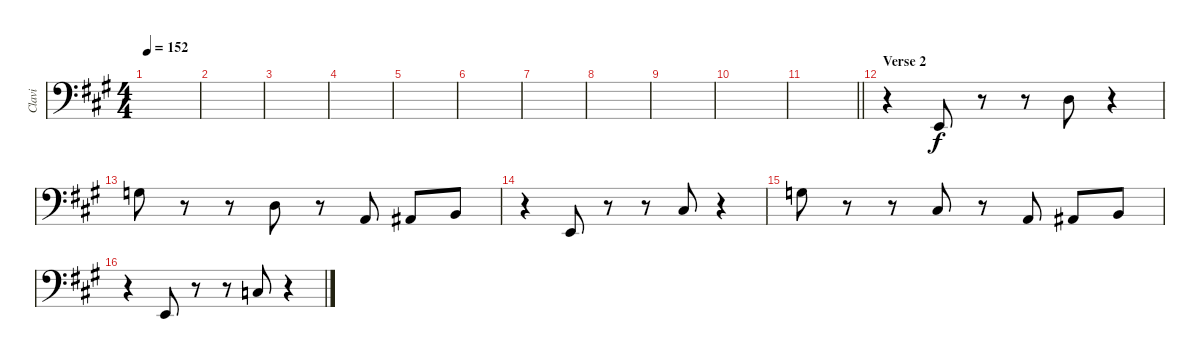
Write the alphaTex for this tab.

\track ("Clavi" "Clavi") {instrument harpsichord}
\staff {score}
\tuning (E4 B3 G3 D3 A2 E2 B1) {hide}
\ts (4 4)
\tempo 152
\clef f4
\ks a
|
|
|
|
|
|
|
|
|
|
\barLineRight lightlight
|
\section ("" "Verse 2")
r.4 0.6.8 r.8 r.8 0.4.8 r.4 |
0.3.8 r.8 r.8 0.4.8 r.8 0.5.8 1.5.8 2.5.8 |
r.4 0.6.8 r.8 r.8 4.5.8 r.4 |
0.3.8 r.8 r.8 4.5.8 r.8 0.5.8 1.5.8 2.5.8 |
r.4 0.6.8 r.8 r.8 3.5.8 r.4
